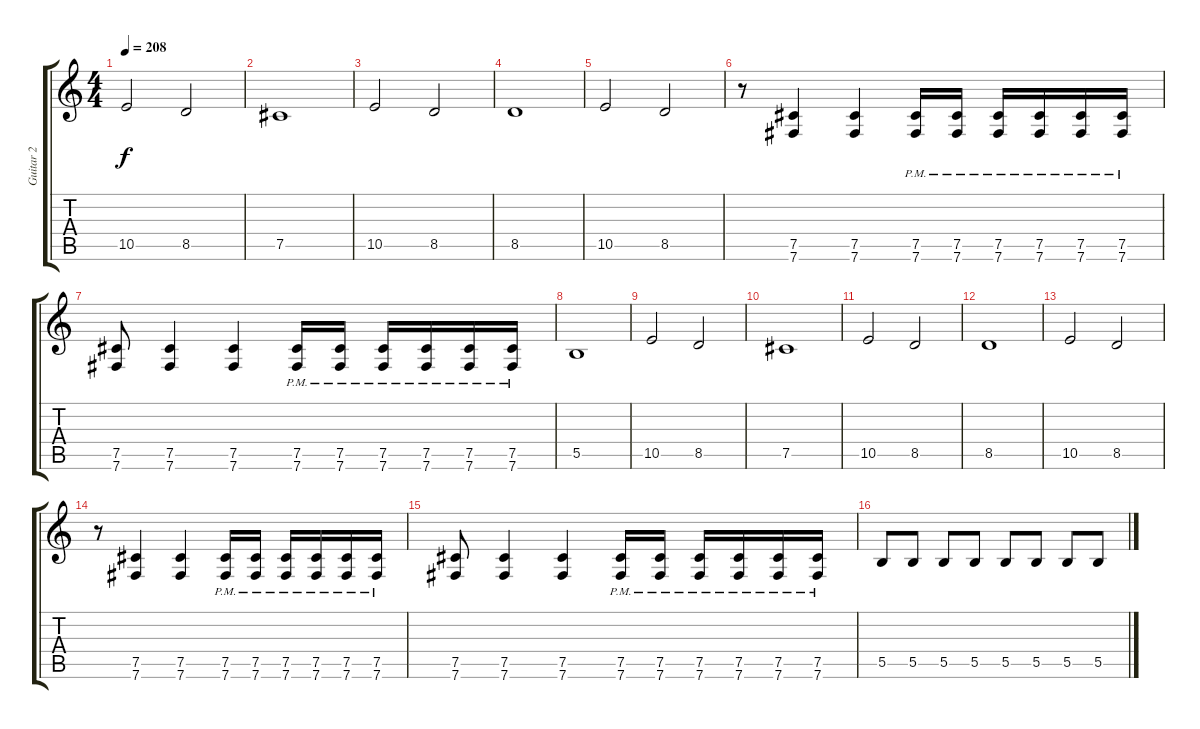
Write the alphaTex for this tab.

\track ("Guitar 2" "Guitar 2") {instrument distortionguitar}
\staff {score tabs}
\tuning (Db4 Ab3 E3 B2 Gb2 B1) {hide}
\ts (4 4)
\tempo 208
\clef g2
\ks c
10.5.2{dy f} 8.5.2 |
7.5.1 |
10.5.2 8.5.2 |
8.5.1 |
10.5.2 8.5.2 |
r.8 (7.5 7.6).4 (7.5 7.6).4 (7.5{pm} 7.6{pm}).16 (7.5{pm} 7.6{pm}).16 (7.5{pm} 7.6{pm}).16 (7.5{pm} 7.6{pm}).16 (7.5{pm} 7.6{pm}).16 (7.5{pm} 7.6{pm}).16 |
(7.5 7.6).8 (7.5 7.6).4 (7.5 7.6).4 (7.5{pm} 7.6{pm}).16 (7.5{pm} 7.6{pm}).16 (7.5{pm} 7.6{pm}).16 (7.5{pm} 7.6{pm}).16 (7.5{pm} 7.6{pm}).16 (7.5{pm} 7.6{pm}).16 |
5.5.1 |
10.5.2 8.5.2 |
7.5.1 |
10.5.2 8.5.2 |
8.5.1 |
10.5.2 8.5.2 |
r.8 (7.5 7.6).4 (7.5 7.6).4 (7.5{pm} 7.6{pm}).16 (7.5{pm} 7.6{pm}).16 (7.5{pm} 7.6{pm}).16 (7.5{pm} 7.6{pm}).16 (7.5{pm} 7.6{pm}).16 (7.5{pm} 7.6{pm}).16 |
(7.5 7.6).8 (7.5 7.6).4 (7.5 7.6).4 (7.5{pm} 7.6{pm}).16 (7.5{pm} 7.6{pm}).16 (7.5{pm} 7.6{pm}).16 (7.5{pm} 7.6{pm}).16 (7.5{pm} 7.6{pm}).16 (7.5{pm} 7.6{pm}).16 |
5.5.8 5.5.8 5.5.8 5.5.8 5.5.8 5.5.8 5.5.8 5.5.8
